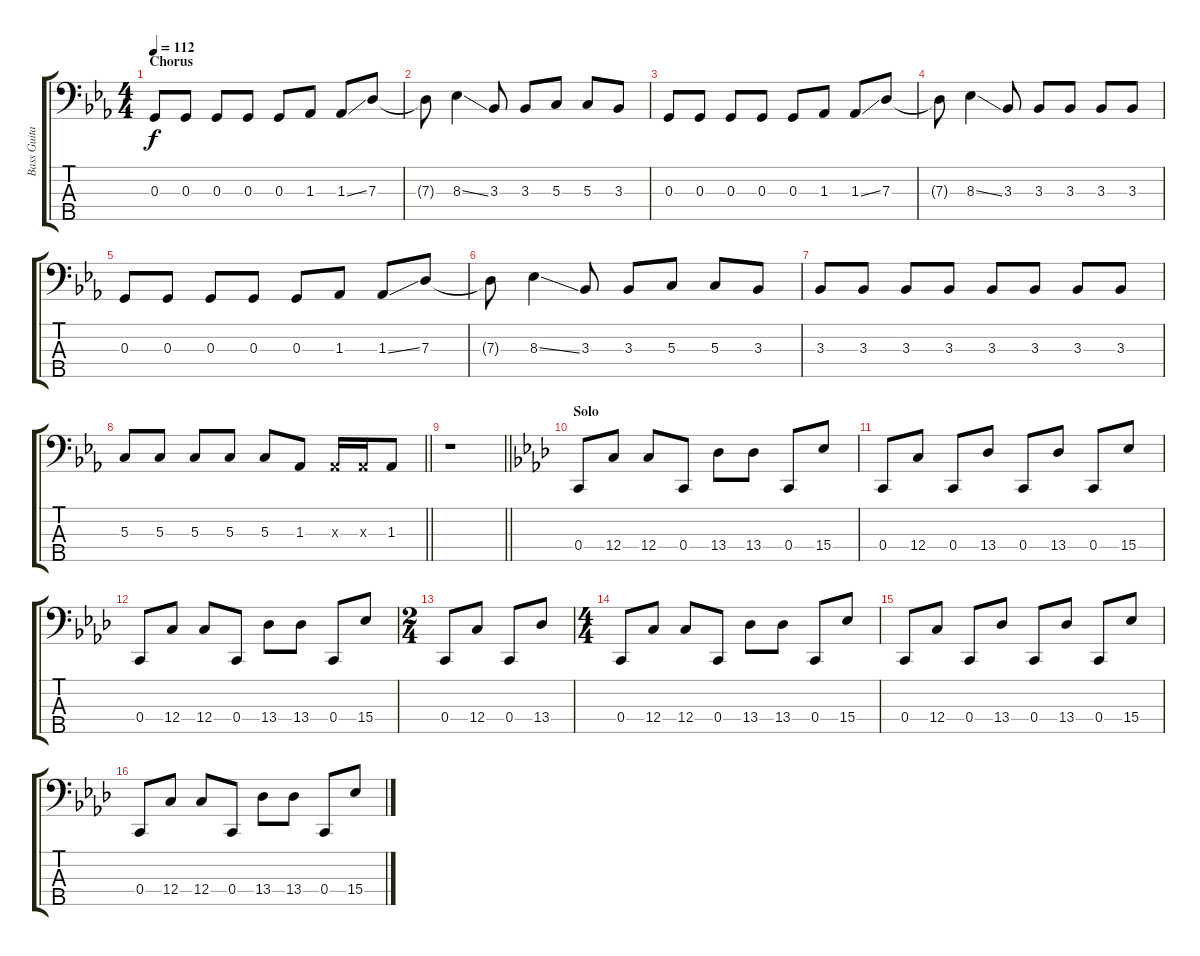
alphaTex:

\track ("Bass Guitar" "Bass Guita") {instrument electricbassfinger}
\staff {score tabs}
\tuning (F2 C2 G1 C1 A0) {hide}
\ts (4 4)
\section ("" "Chorus")
\tempo 112
\clef f4
\ks eb
0.3.8{dy f} 0.3.8 0.3.8 0.3.8 0.3.8 1.3.8 1.3{ss}.8 7.3.8 |
7.3{t}.8 8.3{ss}.4 3.3.8 3.3.8 5.3.8 5.3.8 3.3.8 |
0.3.8 0.3.8 0.3.8 0.3.8 0.3.8 1.3.8 1.3{ss}.8 7.3.8 |
7.3{t}.8 8.3{ss}.4 3.3.8 3.3.8 3.3.8 3.3.8 3.3.8 |
0.3.8 0.3.8 0.3.8 0.3.8 0.3.8 1.3.8 1.3{ss}.8 7.3.8 |
7.3{t}.8 8.3{ss}.4 3.3.8 3.3.8 5.3.8 5.3.8 3.3.8 |
3.3.8 3.3.8 3.3.8 3.3.8 3.3.8 3.3.8 3.3.8 3.3.8 |
\barLineRight lightlight
5.3.8 5.3.8 5.3.8 5.3.8 5.3.8 1.3.8 1.3{x}.16 1.3{x}.16 1.3.8 |
\section ("" "")
\barLineRight lightlight
r.1 |
\section ("" "Solo")
\ks ab
0.4.8 12.4.8 12.4.8 0.4.8 13.4.8 13.4.8 0.4.8 15.4.8 |
0.4.8 12.4.8 0.4.8 13.4.8 0.4.8 13.4.8 0.4.8 15.4.8 |
0.4.8 12.4.8 12.4.8 0.4.8 13.4.8 13.4.8 0.4.8 15.4.8 |
\ts (2 4)
0.4.8 12.4.8 0.4.8 13.4.8 |
\ts (4 4)
0.4.8 12.4.8 12.4.8 0.4.8 13.4.8 13.4.8 0.4.8 15.4.8 |
0.4.8 12.4.8 0.4.8 13.4.8 0.4.8 13.4.8 0.4.8 15.4.8 |
0.4.8 12.4.8 12.4.8 0.4.8 13.4.8 13.4.8 0.4.8 15.4.8
